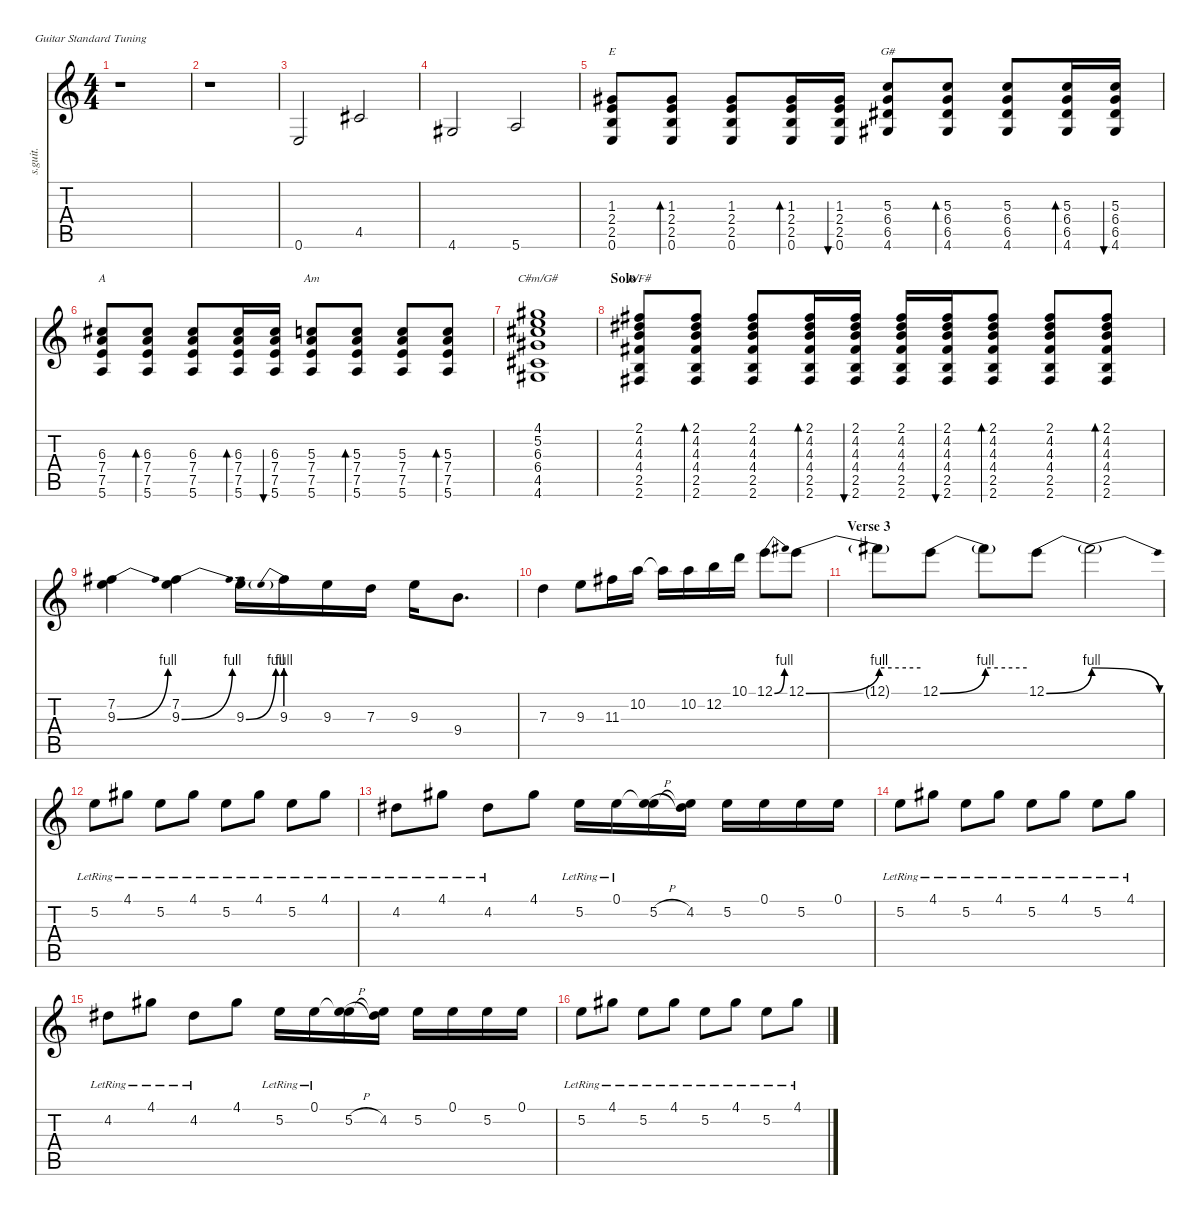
\defaultSystemsLayout 4
\hideDynamics
\bracketExtendMode nobrackets
\track ("Joey Santiago (Right Guitar)" "s.guit.") {instrument distortionguitar}
\staff {score tabs}
\tuning (E4 B3 G3 D3 A2 E2)
\chord ("E" 3 1 2 2 0 x) {showdiagram false}
\chord ("G#" 3 1 2 2 0 x) {showdiagram false}
\chord ("A" 3 1 2 2 0 x) {showdiagram false}
\chord ("Am" 3 1 2 2 0 x) {showdiagram false}
\chord ("C#m/G#" 3 1 2 2 0 x) {showdiagram false}
\chord ("B/F#" 3 1 2 2 0 x) {showdiagram false}
\ts (4 4)
\tempo (81 hide)
\clef g2
\ks c
r.1{dy f} |
r.1 |
0.6.2{lyrics (0 "") lyrics (1 "") lyrics (2 "") lyrics (3 "") lyrics (4 "") dy mf} 4.5{acc #}.2{lyrics (0 "") lyrics (1 "") lyrics (2 "") lyrics (3 "") lyrics (4 "")} |
4.6{acc #}.2{lyrics (0 "") lyrics (1 "") lyrics (2 "") lyrics (3 "") lyrics (4 "")} 5.6.2{lyrics (0 "") lyrics (1 "") lyrics (2 "") lyrics (3 "") lyrics (4 "")} |
(1.3{acc #} 2.4 2.5 0.6).8{ch "E" lyrics (0 "") lyrics (1 "") lyrics (2 "") lyrics (3 "") lyrics (4 "")} (1.3{acc #} 2.4 2.5 0.6).8{bd 30 lyrics (0 "") lyrics (1 "") lyrics (2 "") lyrics (3 "") lyrics (4 "")} (1.3{acc #} 2.4 2.5 0.6).8{lyrics (0 "") lyrics (1 "") lyrics (2 "") lyrics (3 "") lyrics (4 "")} (1.3{acc #} 2.4 2.5 0.6).16{bd 30 lyrics (0 "") lyrics (1 "") lyrics (2 "") lyrics (3 "") lyrics (4 "")} (1.3{acc #} 2.4 2.5 0.6).16{bu 30 lyrics (0 "") lyrics (1 "") lyrics (2 "") lyrics (3 "") lyrics (4 "")} (5.3 6.4{acc #} 6.5{acc #} 4.6{acc #}).8{ch "G#" lyrics (0 "") lyrics (1 "") lyrics (2 "") lyrics (3 "") lyrics (4 "")} (5.3 6.4{acc #} 6.5{acc #} 4.6{acc #}).8{bd 30 lyrics (0 "") lyrics (1 "") lyrics (2 "") lyrics (3 "") lyrics (4 "")} (5.3 6.4{acc #} 6.5{acc #} 4.6{acc #}).8{lyrics (0 "") lyrics (1 "") lyrics (2 "") lyrics (3 "") lyrics (4 "")} (5.3 6.4{acc #} 6.5{acc #} 4.6{acc #}).16{bd 30 lyrics (0 "") lyrics (1 "") lyrics (2 "") lyrics (3 "") lyrics (4 "")} (5.3 6.4{acc #} 6.5{acc #} 4.6{acc #}).16{bu 30 lyrics (0 "") lyrics (1 "") lyrics (2 "") lyrics (3 "") lyrics (4 "")} |
(6.3{acc #} 7.4 7.5 5.6).8{ch "A" lyrics (0 "") lyrics (1 "") lyrics (2 "") lyrics (3 "") lyrics (4 "")} (6.3{acc #} 7.4 7.5 5.6).8{bd 30 lyrics (0 "") lyrics (1 "") lyrics (2 "") lyrics (3 "") lyrics (4 "") dy mp} (6.3{acc #} 7.4 7.5 5.6).8{lyrics (0 "") lyrics (1 "") lyrics (2 "") lyrics (3 "") lyrics (4 "")} (6.3{acc #} 7.4 7.5 5.6).16{bd 30 lyrics (0 "") lyrics (1 "") lyrics (2 "") lyrics (3 "") lyrics (4 "")} (6.3{acc #} 7.4 7.5 5.6).16{bu 30 lyrics (0 "") lyrics (1 "") lyrics (2 "") lyrics (3 "") lyrics (4 "")} (5.3 7.4 7.5 5.6).8{ch "Am" lyrics (0 "") lyrics (1 "") lyrics (2 "") lyrics (3 "") lyrics (4 "")} (5.3 7.4 7.5 5.6).8{bd 30 lyrics (0 "") lyrics (1 "") lyrics (2 "") lyrics (3 "") lyrics (4 "")} (5.3 7.4 7.5 5.6).8{lyrics (0 "") lyrics (1 "") lyrics (2 "") lyrics (3 "") lyrics (4 "")} (5.3 7.4 7.5 5.6).8{bd 30 lyrics (0 "") lyrics (1 "") lyrics (2 "") lyrics (3 "") lyrics (4 "")} |
(4.1{acc #} 5.2 6.3{acc #} 6.4{acc #} 4.5{acc #} 4.6{acc #}).1{ch "C#m/G#" lyrics (0 "") lyrics (1 "") lyrics (2 "") lyrics (3 "") lyrics (4 "") dy mf} |
\section ("" "Solo")
(2.1{acc #} 4.2{acc #} 4.3 4.4{acc #} 2.5 2.6{acc #}).8{ch "B/F#" lyrics (0 "") lyrics (1 "") lyrics (2 "") lyrics (3 "") lyrics (4 "")} (2.1{acc #} 4.2{acc #} 4.3 4.4{acc #} 2.5 2.6{acc #}).8{bd 30 lyrics (0 "") lyrics (1 "") lyrics (2 "") lyrics (3 "") lyrics (4 "")} (2.1{acc #} 4.2{acc #} 4.3 4.4{acc #} 2.5 2.6{acc #}).8{lyrics (0 "") lyrics (1 "") lyrics (2 "") lyrics (3 "") lyrics (4 "")} (2.1{acc #} 4.2{acc #} 4.3 4.4{acc #} 2.5 2.6{acc #}).16{bd 30 lyrics (0 "") lyrics (1 "") lyrics (2 "") lyrics (3 "") lyrics (4 "")} (2.1{acc #} 4.2{acc #} 4.3 4.4{acc #} 2.5 2.6{acc #}).16{bu 30 lyrics (0 "") lyrics (1 "") lyrics (2 "") lyrics (3 "") lyrics (4 "")} (2.1{acc #} 4.2{acc #} 4.3 4.4{acc #} 2.5 2.6{acc #}).16{lyrics (0 "") lyrics (1 "") lyrics (2 "") lyrics (3 "") lyrics (4 "")} (2.1{acc #} 4.2{acc #} 4.3 4.4{acc #} 2.5 2.6{acc #}).16{bu 30 lyrics (0 "") lyrics (1 "") lyrics (2 "") lyrics (3 "") lyrics (4 "")} (2.1{acc #} 4.2{acc #} 4.3 4.4{acc #} 2.5 2.6{acc #}).8{bd 30 lyrics (0 "") lyrics (1 "") lyrics (2 "") lyrics (3 "") lyrics (4 "")} (2.1{acc #} 4.2{acc #} 4.3 4.4{acc #} 2.5 2.6{acc #}).8{lyrics (0 "") lyrics (1 "") lyrics (2 "") lyrics (3 "") lyrics (4 "")} (2.1{acc #} 4.2{acc #} 4.3 4.4{acc #} 2.5 2.6{acc #}).8{bd 30 lyrics (0 "") lyrics (1 "") lyrics (2 "") lyrics (3 "") lyrics (4 "")} |
(7.2{acc #} 9.3{be (bend 0 0 60 4)}).4{lyrics (0 "") lyrics (1 "") lyrics (2 "") lyrics (3 "") lyrics (4 "")} (7.2{acc #} 9.3{be (bend 0 0 60 4)}).4{lyrics (0 "") lyrics (1 "") lyrics (2 "") lyrics (3 "") lyrics (4 "")} 9.3{be (bend 0 0 60 4)}.16{lyrics (0 "") lyrics (1 "") lyrics (2 "") lyrics (3 "") lyrics (4 "")} 9.3{be (prebend 0 4 60 4)}.16{lyrics (0 "") lyrics (1 "") lyrics (2 "") lyrics (3 "") lyrics (4 "")} 9.3.16{lyrics (0 "") lyrics (1 "") lyrics (2 "") lyrics (3 "") lyrics (4 "")} 7.3.16{lyrics (0 "") lyrics (1 "") lyrics (2 "") lyrics (3 "") lyrics (4 "")} 9.3.16{lyrics (0 "") lyrics (1 "") lyrics (2 "") lyrics (3 "") lyrics (4 "")} 9.4.8{d lyrics (0 "") lyrics (1 "") lyrics (2 "") lyrics (3 "") lyrics (4 "")} |
7.3.4{lyrics (0 "") lyrics (1 "") lyrics (2 "") lyrics (3 "") lyrics (4 "")} 9.3.8{lyrics (0 "") lyrics (1 "") lyrics (2 "") lyrics (3 "") lyrics (4 "")} 11.3{acc #}.16{lyrics (0 "") lyrics (1 "") lyrics (2 "") lyrics (3 "") lyrics (4 "")} 10.2.16{lyrics (0 "") lyrics (1 "") lyrics (2 "") lyrics (3 "") lyrics (4 "")} 10.2{t}.16{lyrics (0 "") lyrics (1 "") lyrics (2 "") lyrics (3 "") lyrics (4 "")} 10.2.16{lyrics (0 "") lyrics (1 "") lyrics (2 "") lyrics (3 "") lyrics (4 "")} 12.2.16{lyrics (0 "") lyrics (1 "") lyrics (2 "") lyrics (3 "") lyrics (4 "")} 10.1.16{lyrics (0 "") lyrics (1 "") lyrics (2 "") lyrics (3 "") lyrics (4 "")} 12.1{be (bend 0 0 60 4)}.8{lyrics (0 "") lyrics (1 "") lyrics (2 "") lyrics (3 "") lyrics (4 "")} 12.1{be (bend 0 0 60 4)}.8{lyrics (0 "") lyrics (1 "") lyrics (2 "") lyrics (3 "") lyrics (4 "") dy f} |
\section ("" "Verse 3")
12.1{be (hold 0 4 60 4) t}.8{lyrics (0 "") lyrics (1 "") lyrics (2 "") lyrics (3 "") lyrics (4 "") dy mf} 12.1{be (bend 0 0 60 4)}.8{lyrics (0 "") lyrics (1 "") lyrics (2 "") lyrics (3 "") lyrics (4 "") dy f} 12.1{be (hold 0 4 60 4) t}.8{lyrics (0 "") lyrics (1 "") lyrics (2 "") lyrics (3 "") lyrics (4 "") dy mf} 12.1{be (bend 0 0 60 4)}.8{lyrics (0 "") lyrics (1 "") lyrics (2 "") lyrics (3 "") lyrics (4 "") dy f} 12.1{be (release 0 4 60 0) t}.2{lyrics (0 "") lyrics (1 "") lyrics (2 "") lyrics (3 "") lyrics (4 "") dy mf} |
5.2{lr}.8{lyrics (0 "") lyrics (1 "") lyrics (2 "") lyrics (3 "") lyrics (4 "")} 4.1{lr acc #}.8{lyrics (0 "") lyrics (1 "") lyrics (2 "") lyrics (3 "") lyrics (4 "")} 5.2{lr}.8{lyrics (0 "") lyrics (1 "") lyrics (2 "") lyrics (3 "") lyrics (4 "")} 4.1{lr acc #}.8{lyrics (0 "") lyrics (1 "") lyrics (2 "") lyrics (3 "") lyrics (4 "")} 5.2{lr}.8{lyrics (0 "") lyrics (1 "") lyrics (2 "") lyrics (3 "") lyrics (4 "")} 4.1{lr acc #}.8{lyrics (0 "") lyrics (1 "") lyrics (2 "") lyrics (3 "") lyrics (4 "")} 5.2{lr}.8{lyrics (0 "") lyrics (1 "") lyrics (2 "") lyrics (3 "") lyrics (4 "")} 4.1{lr acc #}.8{lyrics (0 "") lyrics (1 "") lyrics (2 "") lyrics (3 "") lyrics (4 "")} |
4.2{lr acc #}.8{lyrics (0 "") lyrics (1 "") lyrics (2 "") lyrics (3 "") lyrics (4 "")} 4.1{lr acc #}.8{lyrics (0 "") lyrics (1 "") lyrics (2 "") lyrics (3 "") lyrics (4 "")} 4.2{lr acc #}.8{lyrics (0 "") lyrics (1 "") lyrics (2 "") lyrics (3 "") lyrics (4 "")} 4.1{acc #}.8{lyrics (0 "") lyrics (1 "") lyrics (2 "") lyrics (3 "") lyrics (4 "") dy f} 5.2{lr}.16{lyrics (0 "") lyrics (1 "") lyrics (2 "") lyrics (3 "") lyrics (4 "")} 0.1{lr}.16{lyrics (0 "") lyrics (1 "") lyrics (2 "") lyrics (3 "") lyrics (4 "")} (5.2{h} 0.1{t}).16{lyrics (0 "") lyrics (1 "") lyrics (2 "") lyrics (3 "") lyrics (4 "") dy mf} (0.1{t} 4.2{acc #}).16{lyrics (0 "") lyrics (1 "") lyrics (2 "") lyrics (3 "") lyrics (4 "")} 5.2.16{lyrics (0 "") lyrics (1 "") lyrics (2 "") lyrics (3 "") lyrics (4 "")} 0.1.16{lyrics (0 "") lyrics (1 "") lyrics (2 "") lyrics (3 "") lyrics (4 "") dy f} 5.2.16{lyrics (0 "") lyrics (1 "") lyrics (2 "") lyrics (3 "") lyrics (4 "") dy mf} 0.1.16{lyrics (0 "") lyrics (1 "") lyrics (2 "") lyrics (3 "") lyrics (4 "") dy f} |
5.2{lr}.8{lyrics (0 "") lyrics (1 "") lyrics (2 "") lyrics (3 "") lyrics (4 "") dy mf} 4.1{lr acc #}.8{lyrics (0 "") lyrics (1 "") lyrics (2 "") lyrics (3 "") lyrics (4 "")} 5.2{lr}.8{lyrics (0 "") lyrics (1 "") lyrics (2 "") lyrics (3 "") lyrics (4 "")} 4.1{lr acc #}.8{lyrics (0 "") lyrics (1 "") lyrics (2 "") lyrics (3 "") lyrics (4 "")} 5.2{lr}.8{lyrics (0 "") lyrics (1 "") lyrics (2 "") lyrics (3 "") lyrics (4 "")} 4.1{lr acc #}.8{lyrics (0 "") lyrics (1 "") lyrics (2 "") lyrics (3 "") lyrics (4 "")} 5.2{lr}.8{lyrics (0 "") lyrics (1 "") lyrics (2 "") lyrics (3 "") lyrics (4 "")} 4.1{lr acc #}.8{lyrics (0 "") lyrics (1 "") lyrics (2 "") lyrics (3 "") lyrics (4 "")} |
4.2{lr acc #}.8{lyrics (0 "") lyrics (1 "") lyrics (2 "") lyrics (3 "") lyrics (4 "")} 4.1{lr acc #}.8{lyrics (0 "") lyrics (1 "") lyrics (2 "") lyrics (3 "") lyrics (4 "")} 4.2{lr acc #}.8{lyrics (0 "") lyrics (1 "") lyrics (2 "") lyrics (3 "") lyrics (4 "")} 4.1{acc #}.8{lyrics (0 "") lyrics (1 "") lyrics (2 "") lyrics (3 "") lyrics (4 "") dy f} 5.2{lr}.16{lyrics (0 "") lyrics (1 "") lyrics (2 "") lyrics (3 "") lyrics (4 "")} 0.1{lr}.16{lyrics (0 "") lyrics (1 "") lyrics (2 "") lyrics (3 "") lyrics (4 "")} (5.2{h} 0.1{t}).16{lyrics (0 "") lyrics (1 "") lyrics (2 "") lyrics (3 "") lyrics (4 "") dy mf} (0.1{t} 4.2{acc #}).16{lyrics (0 "") lyrics (1 "") lyrics (2 "") lyrics (3 "") lyrics (4 "")} 5.2.16{lyrics (0 "") lyrics (1 "") lyrics (2 "") lyrics (3 "") lyrics (4 "")} 0.1.16{lyrics (0 "") lyrics (1 "") lyrics (2 "") lyrics (3 "") lyrics (4 "") dy f} 5.2.16{lyrics (0 "") lyrics (1 "") lyrics (2 "") lyrics (3 "") lyrics (4 "") dy mf} 0.1.16{lyrics (0 "") lyrics (1 "") lyrics (2 "") lyrics (3 "") lyrics (4 "") dy f} |
5.2{lr}.8{lyrics (0 "") lyrics (1 "") lyrics (2 "") lyrics (3 "") lyrics (4 "") dy mf} 4.1{lr acc #}.8{lyrics (0 "") lyrics (1 "") lyrics (2 "") lyrics (3 "") lyrics (4 "")} 5.2{lr}.8{lyrics (0 "") lyrics (1 "") lyrics (2 "") lyrics (3 "") lyrics (4 "")} 4.1{lr acc #}.8{lyrics (0 "") lyrics (1 "") lyrics (2 "") lyrics (3 "") lyrics (4 "")} 5.2{lr}.8{lyrics (0 "") lyrics (1 "") lyrics (2 "") lyrics (3 "") lyrics (4 "")} 4.1{lr acc #}.8{lyrics (0 "") lyrics (1 "") lyrics (2 "") lyrics (3 "") lyrics (4 "")} 5.2{lr}.8{lyrics (0 "") lyrics (1 "") lyrics (2 "") lyrics (3 "") lyrics (4 "")} 4.1{lr acc #}.8{lyrics (0 "") lyrics (1 "") lyrics (2 "") lyrics (3 "") lyrics (4 "")}
